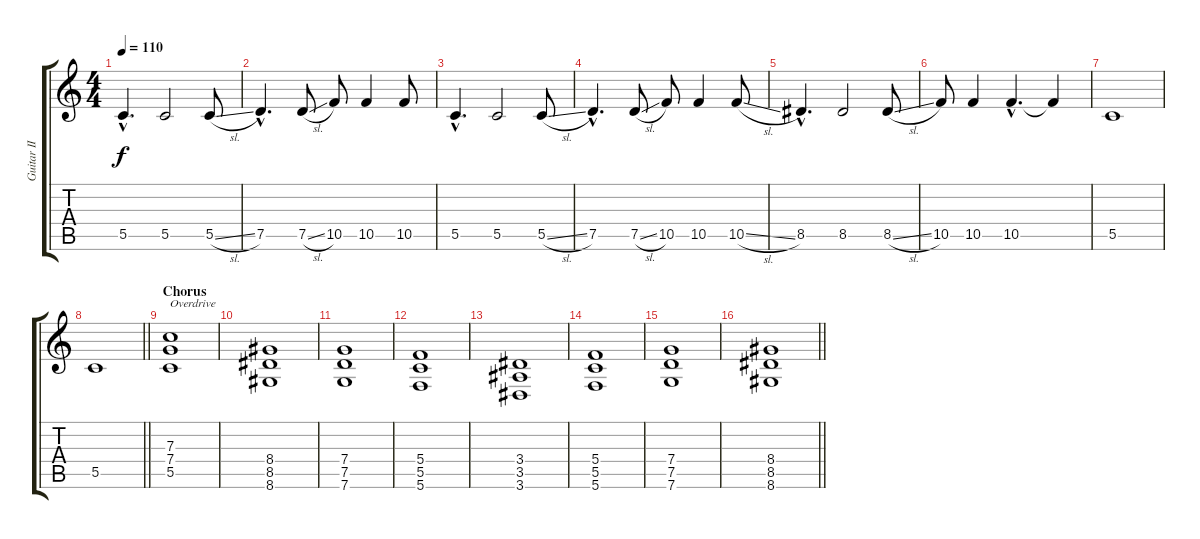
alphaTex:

\track ("Guitar II" "Guitar II") {instrument distortionguitar}
\staff {score tabs}
\tuning (D4 A3 F3 C3 G2 C2) {hide}
\ts (4 4)
\tempo 110
\clef g2
\ks c
5.5{hac}.4{d dy f} 5.5.2 5.5{sl}.8 |
7.5{hac}.4{d} 7.5{sl}.8 10.5.8 10.5.4 10.5.8 |
5.5{hac}.4{d} 5.5.2 5.5{sl}.8 |
7.5{hac}.4{d} 7.5{sl}.8 10.5.8 10.5.4 10.5{sl}.8 |
8.5{hac}.4{d} 8.5.2 8.5{sl}.8 |
10.5.8 10.5.4 10.5{hac}.4{d} 10.5{t}.4 |
5.5.1 |
\barLineRight lightlight
5.5.1 |
\section ("" "Chorus")
(7.3 7.4 5.5).1{txt "Overdrive" volume 13 instrument distortionguitar} |
(8.4 8.5 8.6).1 |
(7.4 7.5 7.6).1 |
(5.4 5.5 5.6).1 |
(3.4 3.5 3.6).1 |
(5.4 5.5 5.6).1 |
(7.4 7.5 7.6).1 |
\barLineRight lightlight
(8.4 8.5 8.6).1
